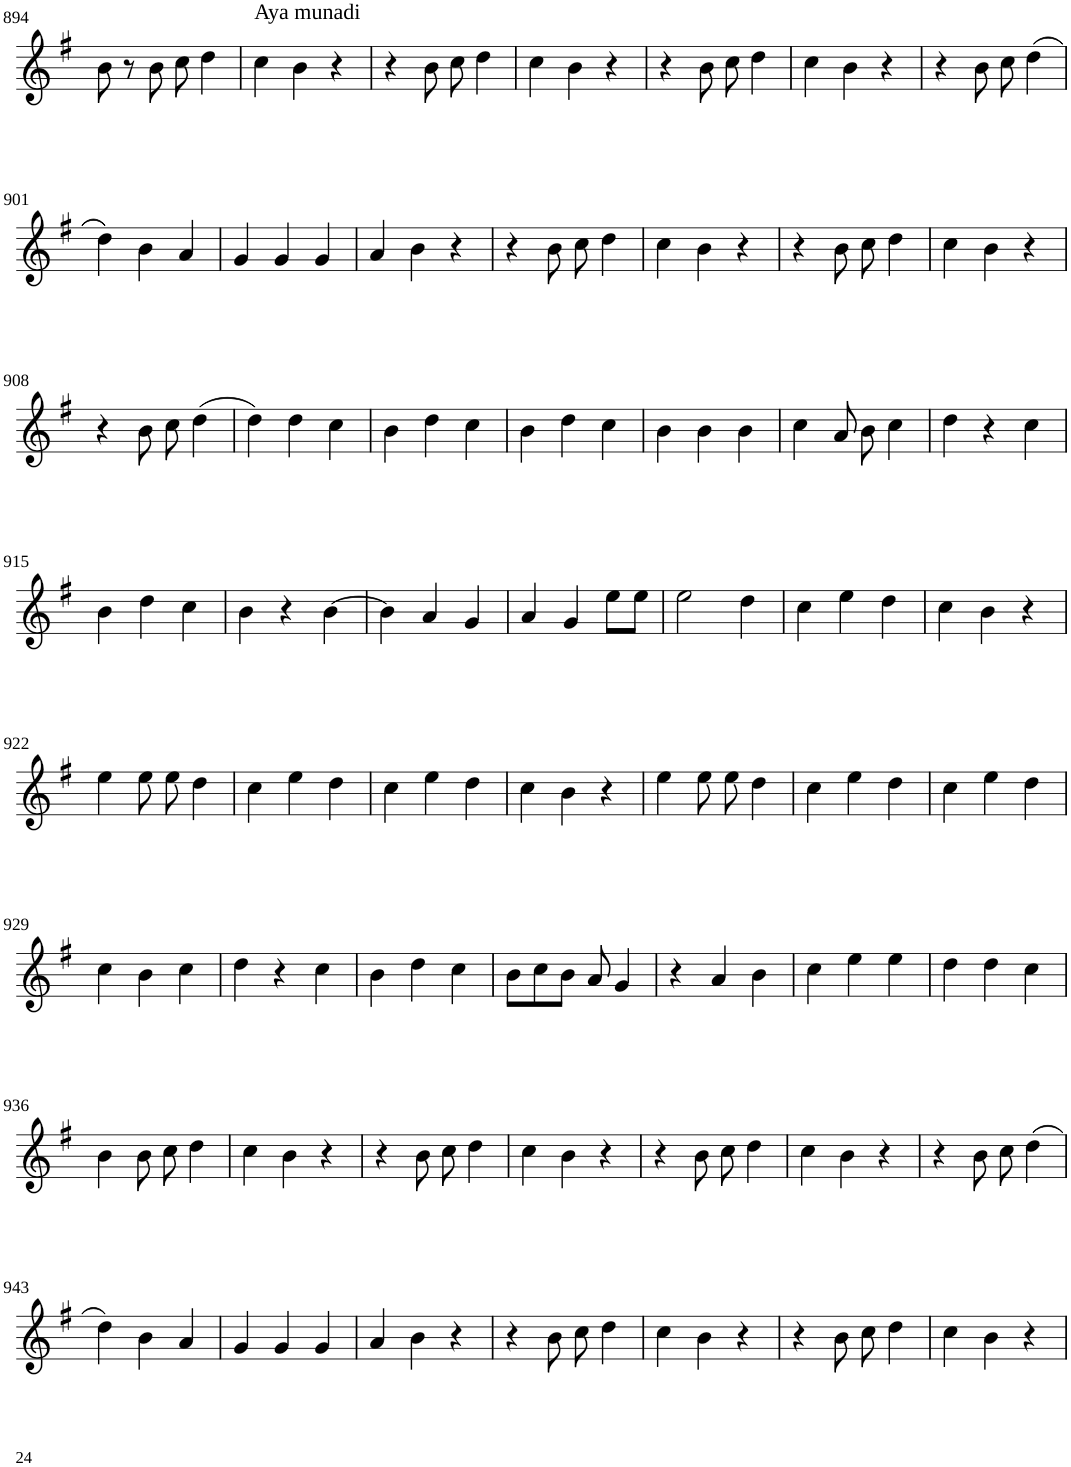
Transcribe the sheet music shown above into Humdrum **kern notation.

**kern
*part1
*staff1
*I"Violin
!!LO:PB:g=z
*clefG2
*k[f#]
*G:
*M6/8
=894
8b\
8r
8b\
8cc\
4dd\
=895
!LO:TX:a:t=Aya munadi
4cc\
4b\
4r
=896
4r
8b\
8cc\
4dd\
=897
4cc\
4b\
4r
=898
4r
8b\
8cc\
4dd\
=899
4cc\
4b\
4r
=900
4r
8b\
8cc\
(4dd\
!!LO:LB:g=z
=901
4dd\)
4b\
4a/
=902
4g/
4g/
4g/
=903
4a/
4b\
4r
=904
4r
8b\
8cc\
4dd\
=905
4cc\
4b\
4r
=906
4r
8b\
8cc\
4dd\
=907
4cc\
4b\
4r
!!LO:LB:g=z
=908
4r
8b\
8cc\
(4dd\
=909
4dd\)
4dd\
4cc\
=910
4b\
4dd\
4cc\
=911
4b\
4dd\
4cc\
=912
4b\
4b\
4b\
=913
4cc\
8a/
8b\
4cc\
=914
4dd\
4r
4cc\
!!LO:LB:g=z
=915
4b\
4dd\
4cc\
=916
4b\
4r
[4b\
=917
4b\]
4a/
4g/
=918
4a/
4g/
8ee\L
8ee\J
=919
2ee\
4dd\
=920
4cc\
4ee\
4dd\
=921
4cc\
4b\
4r
!!LO:LB:g=z
=922
4ee\
8ee\
8ee\
4dd\
=923
4cc\
4ee\
4dd\
=924
4cc\
4ee\
4dd\
=925
4cc\
4b\
4r
=926
4ee\
8ee\
8ee\
4dd\
=927
4cc\
4ee\
4dd\
=928
4cc\
4ee\
4dd\
!!LO:LB:g=z
=929
4cc\
4b\
4cc\
=930
4dd\
4r
4cc\
=931
4b\
4dd\
4cc\
=932
8b\L
8cc\
8b\J
8a/
4g/
=933
4r
4a/
4b\
=934
4cc\
4ee\
4ee\
=935
4dd\
4dd\
4cc\
!!LO:LB:g=z
=936
4b\
8b\
8cc\
4dd\
=937
4cc\
4b\
4r
=938
4r
8b\
8cc\
4dd\
=939
4cc\
4b\
4r
=940
4r
8b\
8cc\
4dd\
=941
4cc\
4b\
4r
=942
4r
8b\
8cc\
(4dd\
!!LO:LB:g=z
=943
4dd\)
4b\
4a/
=944
4g/
4g/
4g/
=945
4a/
4b\
4r
=946
4r
8b\
8cc\
4dd\
=947
4cc\
4b\
4r
=948
4r
8b\
8cc\
4dd\
=949
4cc\
4b\
4r
=
*-
